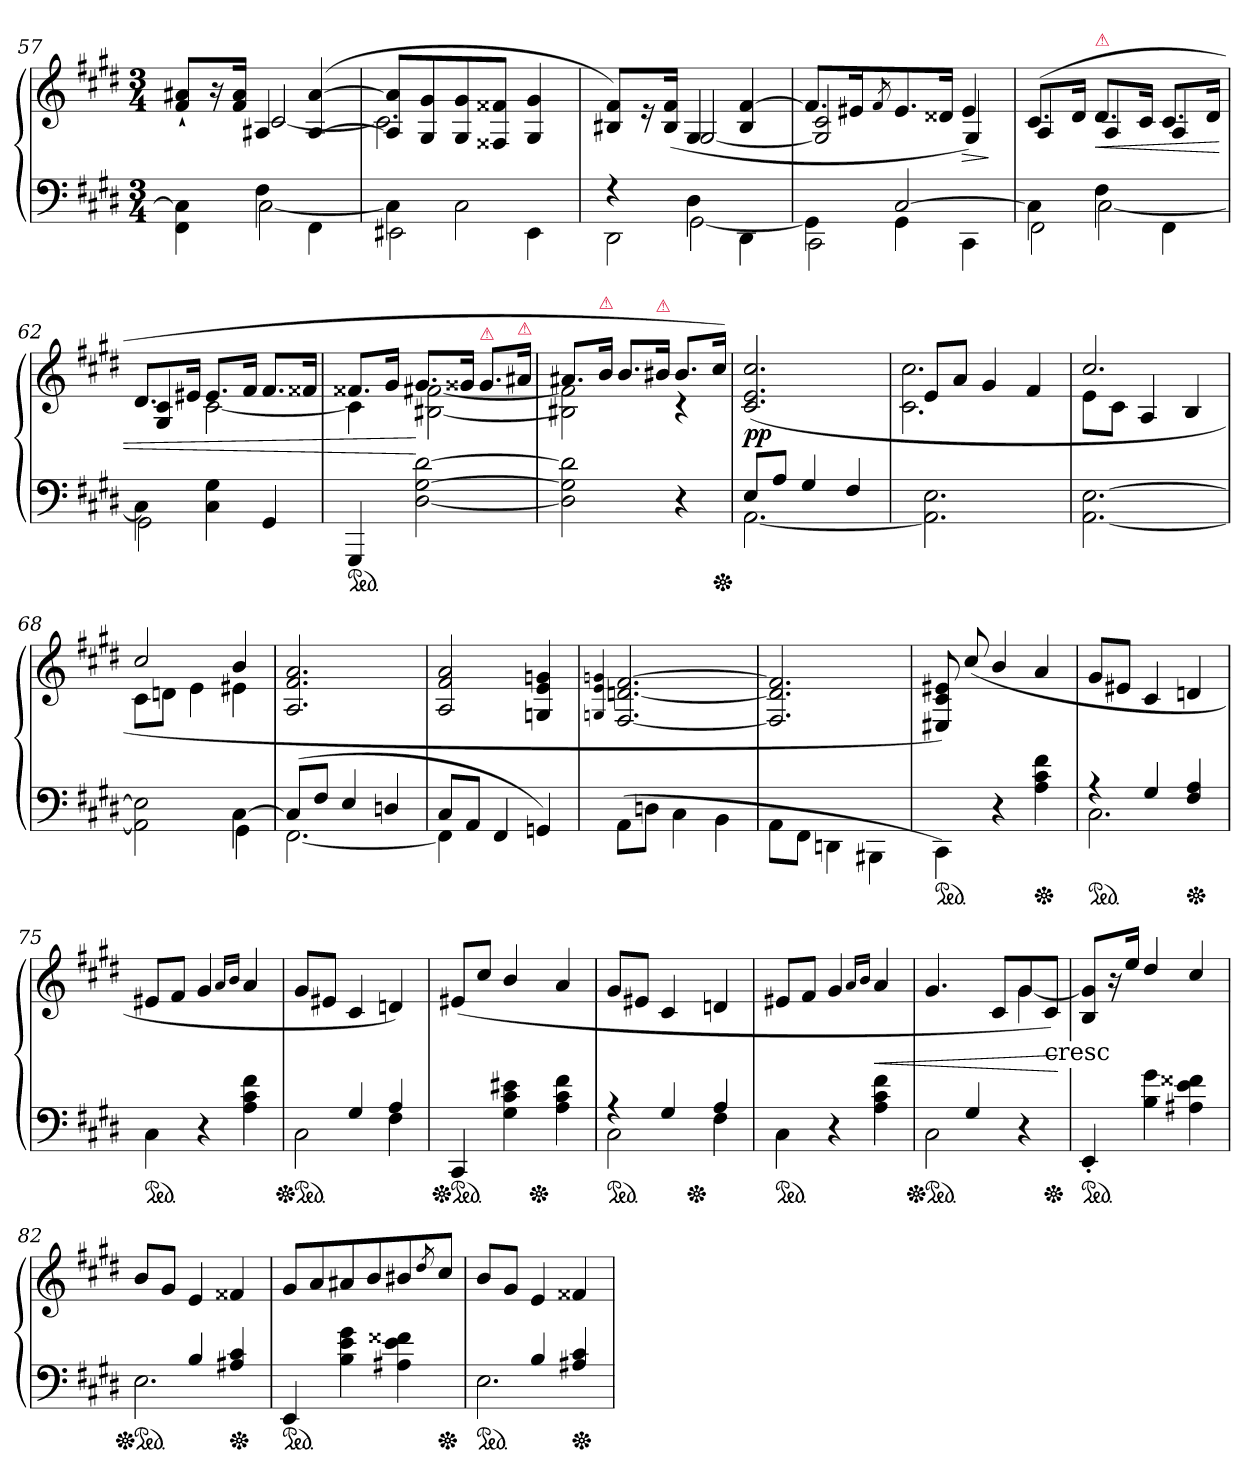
**kern	**kern	**dynam
*part1	*part1	*part1
*staff2	*staff1	*staff1/2
*clefF4	*clefG2	*
*k[f#c#g#d#]	*k[f#c#g#d#]	*
*c#:	*c#:	*
*M3/4	*M3/4	*
=57	=57	=57
*^	*^	*
4FF#\ 4C#]\	4ryy	8f#` 8a#X`L	4ryy	.
.	.	16r	.	.
.	.	16f# 16a#Jk	.	.
4F#\	[2C#	4A#X	[2c#/	.
4FF#\	.	([4A#/ [4a#/	.	.
=58	=58	=58	=58	=58
4C#\]	2EE#X	8A#]/ 8a#]/L	2.c#]	.
.	.	8G#/ 8g#/	.	.
2C#\	.	8G#/ 8g#/	.	.
.	.	8F##X 8f##XJ	.	.
.	4EE#	4G#/ 4g#/	.	.
=59	=59	=59	=59	=59
*	*^	*	*	*
4r	4ryy	2DD#\	8B#X 8f#L)	4ryy	.
.	.	.	16r	.	.
.	.	.	(>16B# 16f#Jk	.	.
4D#\	[2GG#	.	4G#/	[2G#/	.
4ryy	.	4DD#\	4B# [4f#	.	.
=60	=60	=60	=60	=60	=60
4ryy	4GG#]	2CC#\	8.f#L]	2G#]/ 2c#/	.
.	.	.	16e#XK	.	.
.	.	.	8qf#/	.	.
[2C#	4GG#	.	8.e#	.	.
.	.	.	16d##XJk	.	.
.	4ryy	4CC#\	4e#)	4G#/	>
*v	*v	*v	*	*	*
*	*v	*v	*
.	.	]
=61	=61	=61
*^	*^	*
*	*^	*	*	*
4ryy	4C#]	2FF#\	(8.c#L	4A/	.
.	.	.	16d#Jk	.	.
!	!	!	!LO:TX:a:i:color=crimson:t=⚠	!	!
!	!	!	!	!	!LO:HP:b
4F#\	[2C#	.	8.d#L	4A/	<
.	.	.	16c#Jk	.	.
4ryy	.	4FF#\	8.c#L	4A/	.
.	.	.	16d#Jk	.	.
*	*v	*v	*	*	*
=62	=62	=62	=62	=62
4C#\]	2GG#	8.d#L	4G#/ 4c#/	.
.	.	16e#XJk	.	.
4C#\ 4G#\	.	8.e#L	[2c#	.
.	.	16f#Jk	.	.
4GG#	4ryy	8.f#L	.	.
.	.	16f##XJk	.	.
*v	*v	*	*	*
=63	=63	=63	=63
*ped	*	*	*
4GGG#	8.f##XL	4c#]	.
.	16g#Jk	.	.
[2D# [2G# [2d#	8.g#L	[2B#X [2f#X	[
.	16g##XJk	.	.
!	!LO:TX:a:i:color=crimson:t=⚠	!	!
.	8.g##L	.	.
!	!LO:TX:a:i:color=crimson:t=⚠	!	!
.	16a#XJk	.	.
=64	=64	=64	=64
2D#] 2G#] 2d#]	8.a#XL	2B#X] 2f#]	.
!	!LO:TX:a:i:color=crimson:t=⚠	!	!
.	16bJk	.	.
.	8.bL	.	.
!	!LO:TX:a:i:color=crimson:t=⚠	!	!
.	16b#XJk	.	.
4r	8.b#L	4r	.
.	16cc#Jk)	.	.
*	*v	*v	*
*Xped	*	*
=65	=65	=65
*^	*	*
8EL	[2.AA	(>2.c# 2.e 2.cc#	pp
8AJ	.	.	.
4G#	.	.	.
4F#	.	.	.
*v	*v	*	*
=66	=66	=66
*	*^	*
2.AA]\ 2.E\	8eL	2.c# 2.cc#	.
.	8aJ	.	.
.	4g#	.	.
.	4f#	.	.
=67	=67	=67	=67
[2.AA\ [2.E\	2.cc#	8eL	.
.	.	8c#J	.
.	.	4A/	.
.	.	4B/	.
=68	=68	=68	=68
*^	*	*	*
2ryy	2AA]\ 2E]\	2cc#	8c#L	.
.	.	.	8dnJ	.
.	.	.	4e	.
[4C#\	4GG#	4b	4e#X	.
*	*	*v	*v	*
=69	=69	=69	=69
(8C#L]	[2.FF#	2.A 2.f# 2.a	.
8F#J	.	.	.
4E	.	.	.
4Dn	.	.	.
=70	=70	=70	=70
8C#L	4FF#]	2A 2f# 2a	.
8AAJ	.	.	.
4FF#	4ryy	.	.
4GGn)	4ryy	4Gn/ 4e/ 4gn/	.
*v	*v	*	*
=71	=71	=71
.	4qqGn/ 4qqe/ 4qqgn/	.
(<8AA\L	[2.F#/ [2.dn/ [2.f#/	.
8Dn\J	.	.
4C#\	.	.
4BB\	.	.
=72	=72	=72
8AA\L	2.F#]/ 2.dn]/ 2.f#]/	.
8FF#\J	.	.
4DDn\	.	.
4BBB#X\	.	.
=73	=73	=73
*ped	*	*
4CC#\)	8E#X 8c# 8e#X)	.
.	(>8cc#/	.
4r	4b/	.
*Xped	*	*
4A 4c# 4f#	4a	.
=74	=74	=74
*^	*	*
*ped	*	*	*
4r	2.C#	8g#L	.
.	.	8e#XJ	.
4G#	.	4c#	.
*Xped	*	*	*
4F# 4A	.	4dn	.
*v	*v	*	*
=75	=75	=75
*ped	*	*
4C#\	8e#XL	.
.	8f#J	.
4r	4g#	.
.	16qa/LL	.
.	16qb/JJ	.
4A 4c# 4f#	4a	.
=76	=76	=76
*^	*	*
*Xped	*	*	*
*ped	*	*	*
4ryy	2C#	8g#L	.
.	.	8e#XJ	.
4G#	.	4c#	.
4A	4F#	4dn)	.
*v	*v	*	*
=77	=77	=77
*	*^	*
*Xped	*	*	*
*ped	*	*	*
4CC#	(>8e#XL	4.ryy	.
.	8cc#J	.	.
4G# 4c# 4e#X	4b/	.	.
*Xped	*	*	*
.	.	4.ryy	.
4A 4c# 4f#	4a	.	.
=78	=78	=78	=78
*^	*	*	*
*ped	*	*	*	*
4r	2C#	8g#L	4.ryy	.
.	.	8e#XJ	.	.
4G#	.	4c#	.	.
*Xped	*	*	*	*
.	.	.	4.ryy	.
4A	4F#	4dn	.	.
*v	*v	*	*	*
*	*v	*v	*
=79	=79	=79
*ped	*	*
4C#\	8e#XL	.
.	8f#J	.
4r	4g#	.
.	16qa/LL	.
.	16qb/JJ	.
4A 4c# 4f#	4a	<
=80	=80	=80
*^	*^	*
*Xped	*	*	*	*
*ped	*	*	*	*
4ryy	2C#	4.g#	2ryy	.
4G#	.	.	.	.
.	.	8c#L	.	.
4r	4ryy	8g#	[4g#	.
!	!	!LO:TX:c:t=cresc	!	!
*Xped	*	*	*	*
.	.	8c#J)	.	.
*v	*v	*	*	*
*	*v	*v	*
.	.	[
=81	=81	=81
*ped	*	*
4EE'	8B 8g#]L	.
.	16r	.
.	16eeJk	.
4B\ 4g#\	4dd#/	.
4A#X\ 4e\ 4f##X\	4cc#/	.
=82	=82	=82
*^	*	*
*Xped	*	*	*
*ped	*	*	*
4ryy	2.E	8bL	.
.	.	8g#J	.
4B	.	4e	.
*Xped	*	*	*
4A#X 4c#	.	4f##X	.
*v	*v	*	*
=83	=83	=83
*ped	*	*
4EE	8g#L	.
.	8a	.
4B\ 4e\ 4g#\	8a#X/	.
.	8b/	.
4A#X\ 4e\ 4f##X\	8b#X/	.
.	8qdd#/	.
*Xped	*	*
.	8cc#/J	.
=84	=84	=84
*^	*	*
*ped	*	*	*
4ryy	2.E	8bL	.
.	.	8g#J	.
4B	.	4e	.
*Xped	*	*	*
4A#X 4c#	.	4f##X	.
*v	*v	*	*
=	=	=
*-	*-	*-
